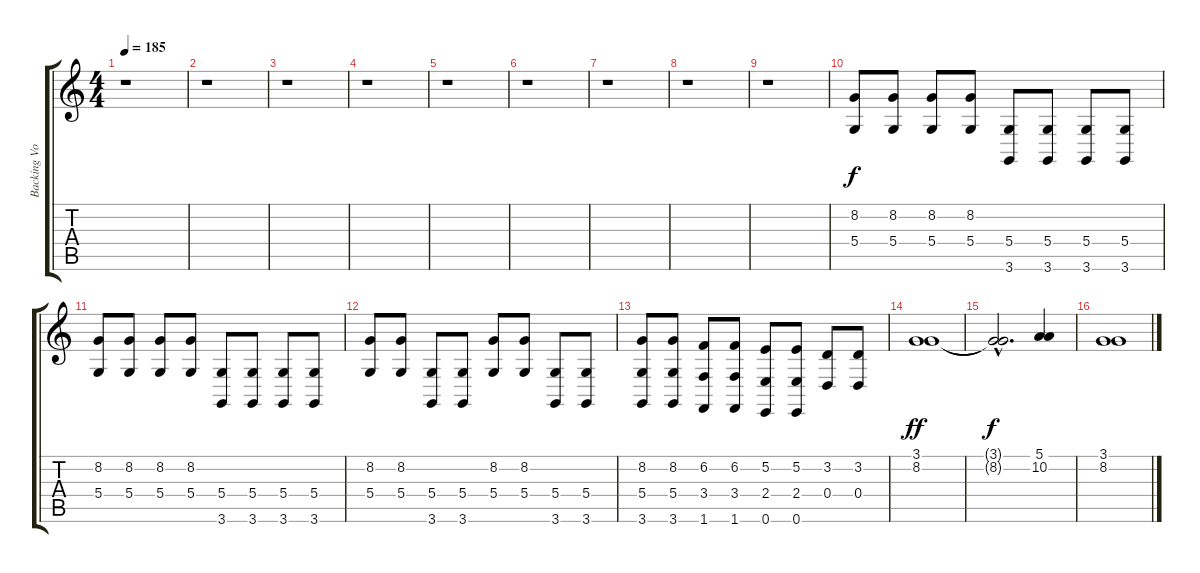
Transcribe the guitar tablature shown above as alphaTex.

\track ("Backing Vocals" "Backing Vo") {instrument choiraahs}
\staff {score tabs}
\tuning (E4 B3 G3 D3 A2 E2) {hide}
\ts (4 4)
\tempo 185
\clef g2
\ks c
r.1{dy f instrument choiraahs} |
r.1 |
r.1 |
r.1 |
r.1 |
r.1 |
r.1 |
r.1 |
r.1 |
(8.2 5.4).8{volume 16 instrument brightacousticpiano} (8.2 5.4).8 (8.2 5.4).8 (8.2 5.4).8 (5.4 3.6).8 (5.4 3.6).8 (5.4 3.6).8 (5.4 3.6).8 |
(8.2 5.4).8 (8.2 5.4).8 (8.2 5.4).8 (8.2 5.4).8 (5.4 3.6).8 (5.4 3.6).8 (5.4 3.6).8 (5.4 3.6).8 |
(8.2 5.4).8 (8.2 5.4).8 (5.4 3.6).8 (5.4 3.6).8 (8.2 5.4).8 (8.2 5.4).8 (5.4 3.6).8 (5.4 3.6).8 |
(8.2 5.4 3.6).8 (8.2 5.4 3.6).8 (6.2 3.4 1.6).8 (6.2 3.4 1.6).8 (5.2 2.4 0.6).8 (5.2 2.4 0.6).8 (3.2 0.4).8 (3.2 0.4).8 |
(3.1 8.2).1{dy ff volume 16 instrument choiraahs} |
(3.1{hac t} 8.2{hac t}).2{d dy f} (5.1 10.2).4 |
(3.1 8.2).1
